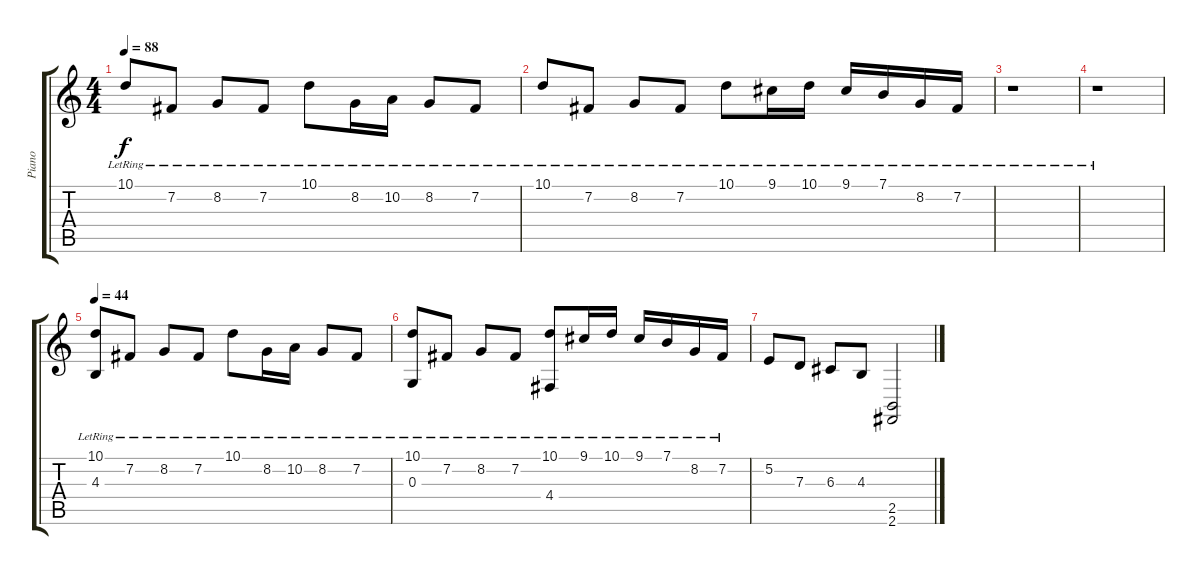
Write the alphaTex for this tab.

\track ("Piano" "Piano") {instrument brightacousticpiano}
\staff {score tabs}
\tuning (E4 B3 G3 D3 A2 E2) {hide}
\ts (4 4)
\tempo 88
\clef g2
\ks c
10.1{lr}.8{dy f} 7.2{lr}.8 8.2{lr}.8 7.2{lr}.8 10.1{lr}.8 8.2{lr}.16 10.2{lr}.16 8.2{lr}.8 7.2{lr}.8 |
10.1{lr}.8 7.2{lr}.8 8.2{lr}.8 7.2{lr}.8 10.1{lr}.8 9.1{lr}.16 10.1{lr}.16 9.1{lr}.16 7.1{lr}.16 8.2{lr}.16 7.2{lr}.16 |
r.1 |
r.1 |
\tempo 44
(10.1{lr} 4.3{lr}).8{volume 16} 7.2{lr}.8 8.2{lr}.8 7.2{lr}.8 10.1{lr}.8 8.2{lr}.16 10.2{lr}.16 8.2{lr}.8 7.2{lr}.8 |
(10.1{lr} 0.3{lr}).8 7.2{lr}.8 8.2{lr}.8 7.2{lr}.8 (10.1{lr} 4.4{lr}).8 9.1{lr}.16 10.1{lr}.16 9.1{lr}.16 7.1{lr}.16 8.2{lr}.16 7.2{lr}.16 |
5.2.8 7.3.8 6.3.8 4.3.8 (2.5 2.6).2
